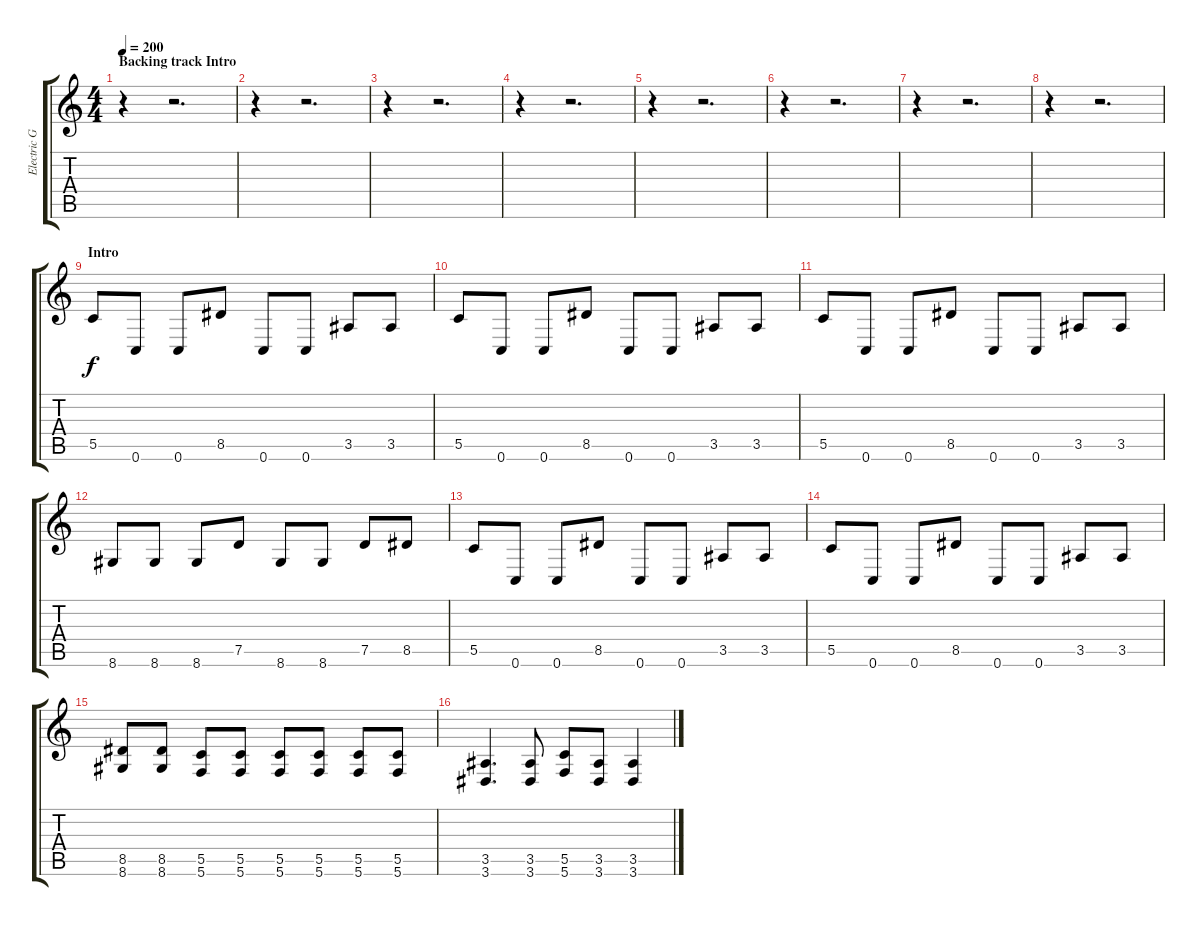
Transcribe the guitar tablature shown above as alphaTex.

\track ("Electric Guitar 2" "Electric G") {instrument distortionguitar}
\staff {score tabs}
\tuning (D4 A3 F3 C3 G2 C2) {hide}
\ts (4 4)
\section ("" "Backing track Intro")
\tempo 200
\clef g2
\ks c
r.4{dy f instrument distortionguitar} r.2{d} |
r.4 r.2{d} |
r.4 r.2{d} |
r.4 r.2{d} |
r.4 r.2{d} |
r.4 r.2{d} |
r.4 r.2{d} |
r.4 r.2{d} |
\section ("" "Intro")
5.5.8 0.6.8 0.6.8 8.5.8 0.6.8 0.6.8 3.5.8 3.5.8 |
5.5.8 0.6.8 0.6.8 8.5.8 0.6.8 0.6.8 3.5.8 3.5.8 |
5.5.8 0.6.8 0.6.8 8.5.8 0.6.8 0.6.8 3.5.8 3.5.8 |
8.6.8 8.6.8 8.6.8 7.5.8 8.6.8 8.6.8 7.5.8 8.5.8 |
5.5.8 0.6.8 0.6.8 8.5.8 0.6.8 0.6.8 3.5.8 3.5.8 |
5.5.8 0.6.8 0.6.8 8.5.8 0.6.8 0.6.8 3.5.8 3.5.8 |
(8.5 8.6).8 (8.5 8.6).8 (5.5 5.6).8 (5.5 5.6).8 (5.5 5.6).8 (5.5 5.6).8 (5.5 5.6).8 (5.5 5.6).8 |
(3.5 3.6).4{d} (3.5 3.6).8 (5.5 5.6).8 (3.5 3.6).8 (3.5 3.6).4
